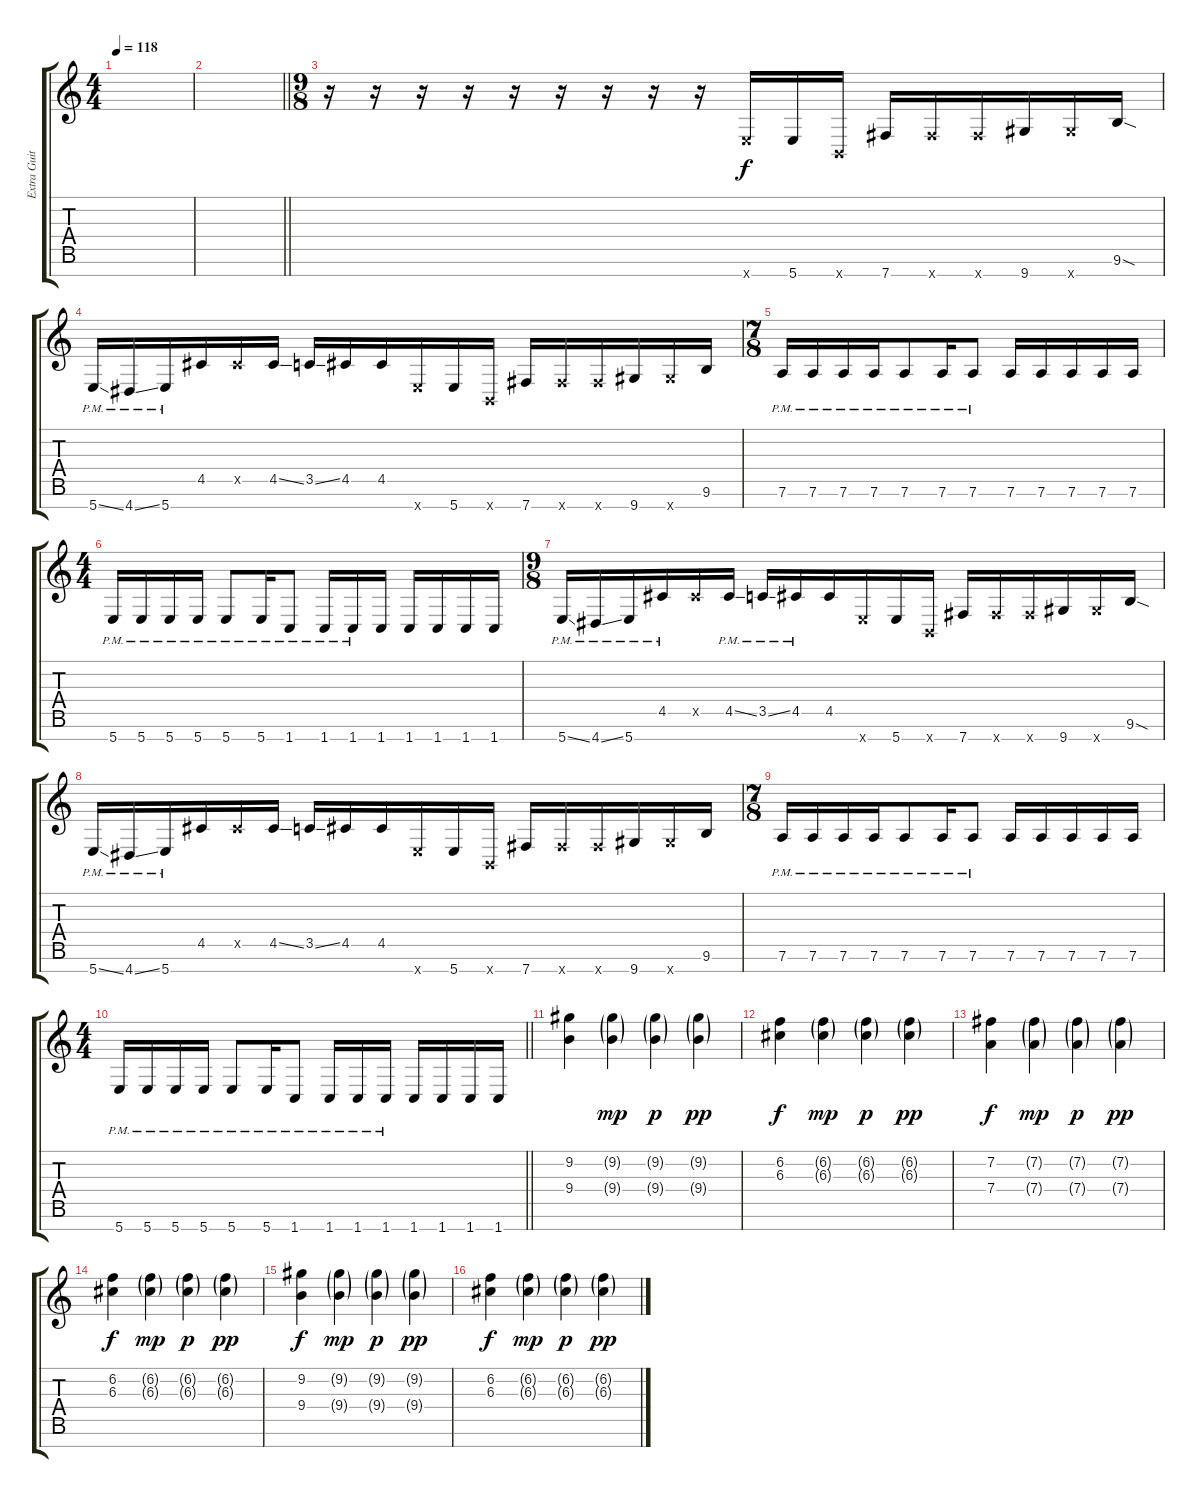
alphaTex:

\track ("Extra Guitar" "Extra Guit") {instrument distortionguitar}
\staff {score tabs}
\tuning (E4 B3 G3 D3 A2 D2 B1) {hide}
\ts (4 4)
\tempo 118
\clef g2
\ks c
|
\barLineRight lightlight
|
\ts (9 8)
\section ("" "")
r.16{instrument distortionguitar} r.16 r.16 r.16 r.16 r.16 r.16 r.16 r.16 5.7{x}.16 5.7.16 0.7{x}.16 7.7.16 7.7{x}.16 7.7{x}.16 9.7.16 9.7{x}.16 9.6{sod}.16 |
5.7{ss pm}.16 4.7{ss pm}.16 5.7{pm}.16 4.5.16 4.5{x}.16 4.5{ss}.16 3.5{ss}.16 4.5.16 4.5.16 5.7{x}.16 5.7.16 0.7{x}.16 7.7.16 7.7{x}.16 7.7{x}.16 9.7.16 9.7{x}.16 9.6.16 |
\ts (7 8)
7.6{pm}.16 7.6{pm}.16 7.6{pm}.16 7.6{pm}.16 7.6{pm}.8 7.6{pm}.16 7.6{pm}.8 7.6.16 7.6.16 7.6.16 7.6.16 7.6.16 |
\ts (4 4)
5.7{pm}.16 5.7{pm}.16 5.7{pm}.16 5.7{pm}.16 5.7{pm}.8 5.7{pm}.16 1.7{pm}.8 1.7{pm}.16 1.7{pm}.16 1.7.16 1.7.16 1.7.16 1.7.16 1.7.16 |
\ts (9 8)
5.7{ss pm}.16{volume 16} 4.7{ss pm}.16 5.7{pm}.16 4.5{pm}.16 4.5{x}.16 4.5{ss pm}.16 3.5{ss pm}.16 4.5{pm}.16 4.5.16 5.7{x}.16 5.7.16 0.7{x}.16 7.7.16 7.7{x}.16 7.7{x}.16 9.7.16 9.7{x}.16 9.6{sod}.16 |
5.7{ss pm}.16 4.7{ss pm}.16 5.7{pm}.16 4.5.16 4.5{x}.16 4.5{ss}.16 3.5{ss}.16 4.5.16 4.5.16 5.7{x}.16 5.7.16 0.7{x}.16 7.7.16 7.7{x}.16 7.7{x}.16 9.7.16 9.7{x}.16 9.6.16 |
\ts (7 8)
7.6{pm}.16 7.6{pm}.16 7.6{pm}.16 7.6{pm}.16 7.6{pm}.8 7.6{pm}.16 7.6{pm}.8 7.6.16 7.6.16 7.6.16 7.6.16 7.6.16 |
\ts (4 4)
\barLineRight lightlight
5.7{pm}.16 5.7{pm}.16 5.7{pm}.16 5.7{pm}.16 5.7{pm}.8 5.7{pm}.16 1.7{pm}.8 1.7{pm}.16 1.7{pm}.16 1.7{pm}.16 1.7.16 1.7.16 1.7.16 1.7.16 |
\section ("" "")
(9.2 9.4).4{instrument electricguitarjazz} (9.2{g} 9.4{g}).4{dy mp} (9.2{g} 9.4{g}).4{dy p} (9.2{g} 9.4{g}).4{dy pp} |
(6.2 6.3).4{dy f} (6.2{g} 6.3{g}).4{dy mp} (6.2{g} 6.3{g}).4{dy p} (6.2{g} 6.3{g}).4{dy pp} |
(7.2 7.4).4{dy f} (7.2{g} 7.4{g}).4{dy mp} (7.2{g} 7.4{g}).4{dy p} (7.2{g} 7.4{g}).4{dy pp} |
(6.2 6.3).4{dy f} (6.2{g} 6.3{g}).4{dy mp} (6.2{g} 6.3{g}).4{dy p} (6.2{g} 6.3{g}).4{dy pp} |
(9.2 9.4).4{dy f instrument electricguitarjazz} (9.2{g} 9.4{g}).4{dy mp} (9.2{g} 9.4{g}).4{dy p} (9.2{g} 9.4{g}).4{dy pp} |
(6.2 6.3).4{dy f} (6.2{g} 6.3{g}).4{dy mp} (6.2{g} 6.3{g}).4{dy p} (6.2{g} 6.3{g}).4{dy pp}
